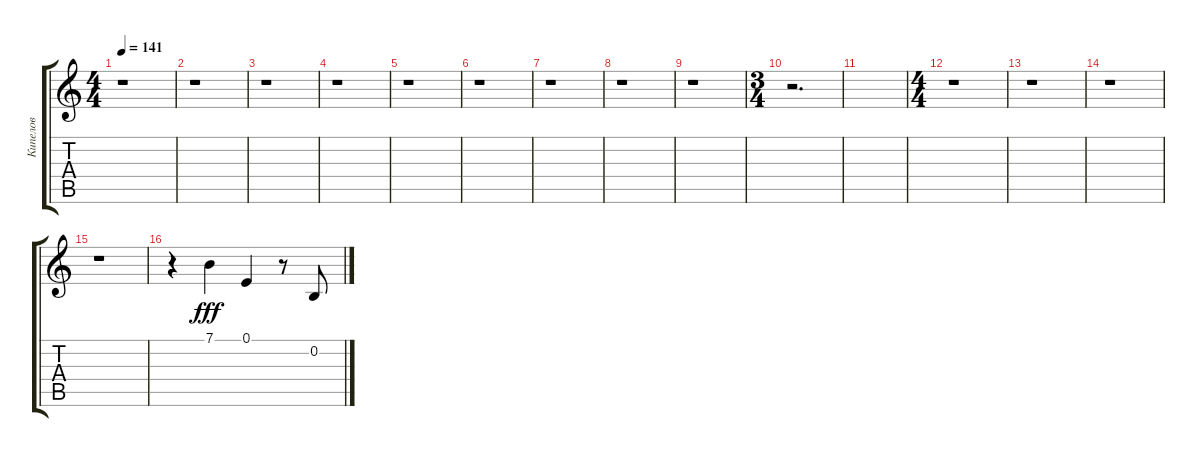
\track ("Кипелов" "Кипелов") {instrument tenorsax}
\staff {score tabs}
\tuning (E4 B3 G3 D3 A2 E2) {hide}
\ts (4 4)
\tempo 141
\clef g2
\ks c
r.1{dy f} |
r.1 |
r.1 |
r.1 |
r.1 |
r.1 |
r.1 |
r.1 |
r.1 |
\ts (3 4)
r.2{d} |
|
\ts (4 4)
r.1 |
r.1 |
r.1 |
r.1 |
r.4 7.1.4{dy fff} 0.1.4 r.8 0.2.8
